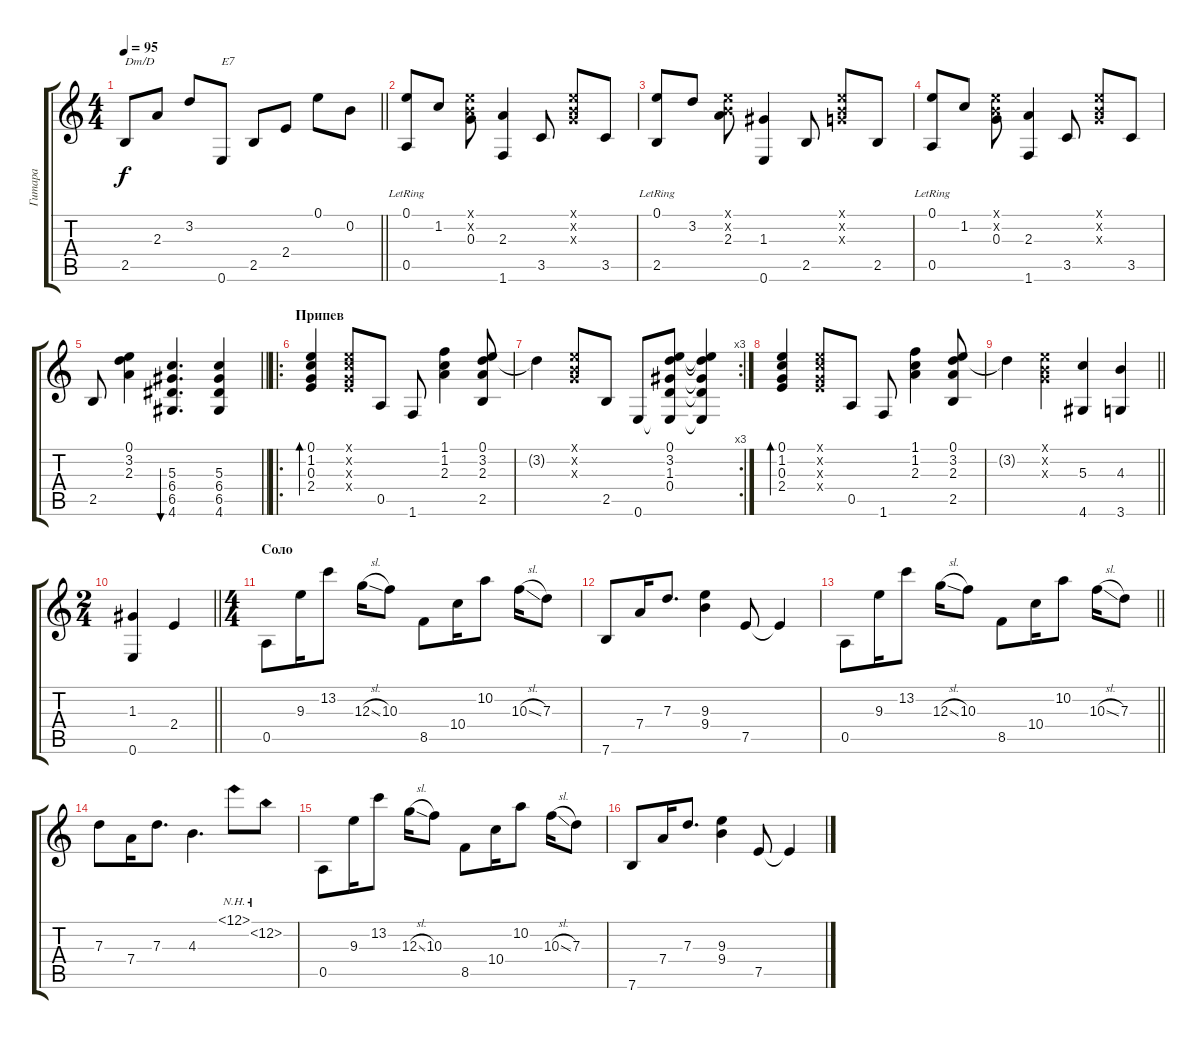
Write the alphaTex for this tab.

\track ("Гитара" "Гитара") {instrument acousticguitarsteel}
\staff {score tabs}
\tuning (E4 B3 G3 D3 A2 E2) {hide}
\ts (4 4)
\tempo 95
\clef g2
\barLineRight lightlight
\ks c
2.5.8{txt "Dm/D" dy f} 2.3.8 3.2.8 0.6.8{txt "E7"} 2.5.8 2.4.8 0.1.8 0.2.8 |
(0.1{lr} 0.5).8 1.2.8 (0.1{x} 0.2{x} 0.3).8 (2.3 1.6).4 3.5.8 (0.1{x} 0.2{x} 0.3{x}).8 3.5.8 |
(0.1{lr} 2.5).8 3.2.8 (0.1{x} 0.2{x} 2.3).8 (1.3 0.6).4 2.5.8 (0.1{x} 0.2{x} 0.3{x}).8 2.5.8 |
(0.1{lr} 0.5).8 1.2.8 (0.1{x} 0.2{x} 0.3).8 (2.3 1.6).4 3.5.8 (0.1{x} 0.2{x} 0.3{x}).8 3.5.8 |
\barLineRight lightlight
2.5.8 (0.1 3.2 2.3).4 (5.3 6.4 6.5 4.6).4{d bu 120} (5.3 6.4 6.5 4.6).4 |
\ro
\section ("" "Припев")
(0.1 1.2 0.3 2.4).4{bd 240} (0.1{x} 1.2{x} 0.3{x} 2.4{x}).8 0.5.8 1.6.8 (1.1 1.2 2.3).4 (0.1 3.2 2.3 2.5).8 |
\rc 3
3.2{t}.4 (0.1{x} 0.2{x} 0.3{x}).8 2.5.8 0.6.8 (0.1 3.2 1.3 0.4 0.6{t}).8 (0.1{t} 3.2{t} 1.3{t} 0.4{t} 0.6{t}).4 |
(0.1 1.2 0.3 2.4).4{bd 120} (0.1{x} 1.2{x} 0.3{x} 2.4{x}).8 0.5.8 1.6.8 (1.1 1.2 2.3).4 (0.1 3.2 2.3 2.5).8 |
\barLineRight lightlight
3.2{t}.4 (0.1{x} 0.2{x} 0.3{x}).4 (5.3 4.6).4 (4.3 3.6).4 |
\ts (2 4)
\barLineRight lightlight
(1.3 0.6).4 2.4.4 |
\ts (4 4)
\section ("" "Соло")
0.5.8 9.3.16 13.2.8 12.3{sl}.16 10.3.8 8.5.8 10.4.16 10.2.8 10.3{sl}.16 7.3.8 |
7.6.8 7.4.16 7.3.8{d} (9.3 9.4).4 7.5.8 7.5{t}.4 |
\barLineRight lightlight
0.5.8 9.3.16 13.2.8 12.3{sl}.16 10.3.8 8.5.8 10.4.16 10.2.8 10.3{sl}.16 7.3.8 |
7.3.8 7.4.16 7.3.8{d} 4.3.4{d} 12.1{nh}.8 12.2{nh}.8 |
0.5.8 9.3.16 13.2.8 12.3{sl}.16 10.3.8 8.5.8 10.4.16 10.2.8 10.3{sl}.16 7.3.8 |
7.6.8 7.4.16 7.3.8{d} (9.3 9.4).4 7.5.8 7.5{t}.4
